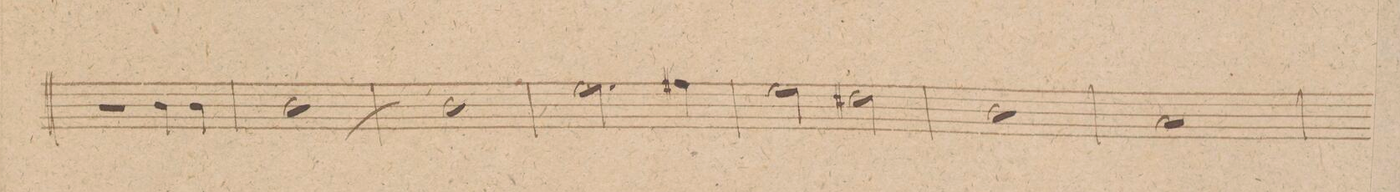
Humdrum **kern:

**kern	**dynam
*I"Clarnetto. in A.	*
*clefG2	*
*k[]	*
*met(c|)	*
*M2/2	*
2r	.
4b\	.
4b\	.
=140	=140
[1b	.
=141	=141
1b]	.
=142	=142
2.ee\	.
4ff#X\	.
=143	=143
2ee\	.
2dd#X\	.
=144	=144
1b	.
=145	=145
1a	.
=146	=146
*-	*-
